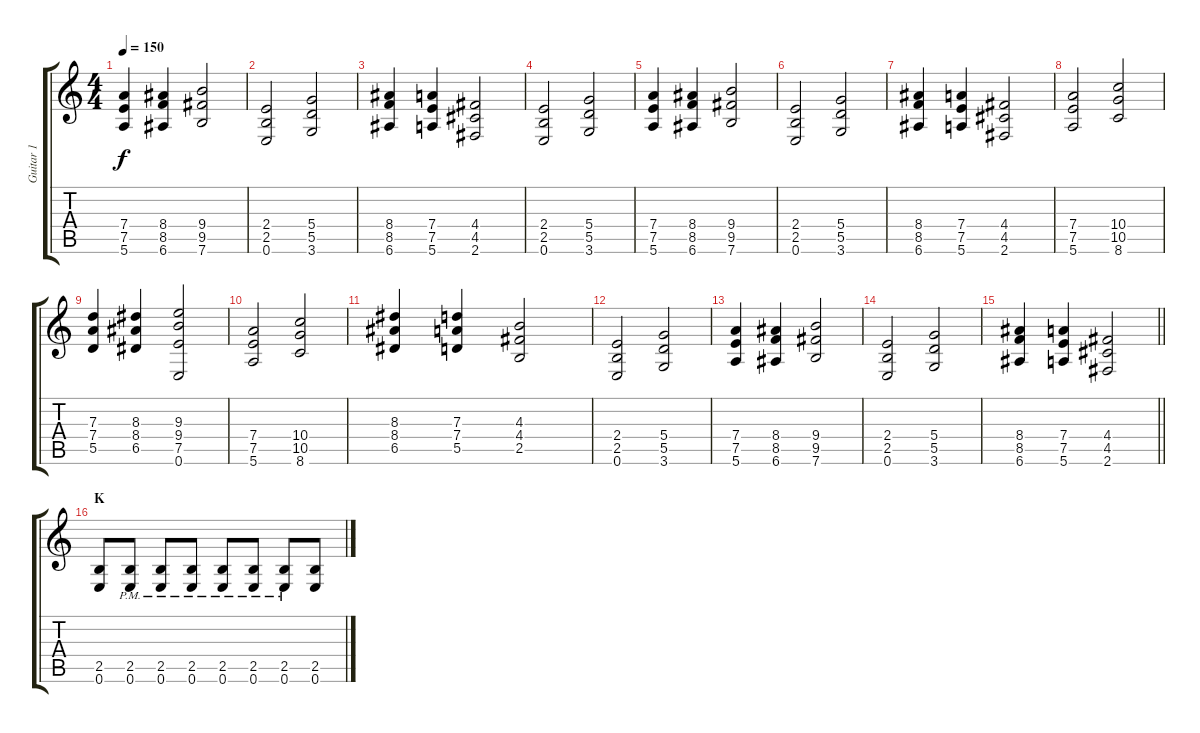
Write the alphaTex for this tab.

\track ("Guitar 1" "Guitar 1") {instrument overdrivenguitar}
\staff {score tabs}
\tuning (E4 B3 G3 D3 A2 E2) {hide}
\ts (4 4)
\tempo 150
\clef g2
\ks c
(7.4 7.5 5.6).4{dy f} (8.4 8.5 6.6).4 (9.4 9.5 7.6).2 |
(2.4 2.5 0.6).2 (5.4 5.5 3.6).2 |
(8.4 8.5 6.6).4 (7.4 7.5 5.6).4 (4.4 4.5 2.6).2 |
(2.4 2.5 0.6).2 (5.4 5.5 3.6).2 |
(7.4 7.5 5.6).4 (8.4 8.5 6.6).4 (9.4 9.5 7.6).2 |
(2.4 2.5 0.6).2 (5.4 5.5 3.6).2 |
(8.4 8.5 6.6).4 (7.4 7.5 5.6).4 (4.4 4.5 2.6).2 |
(7.4 7.5 5.6).2 (10.4 10.5 8.6).2 |
(7.3 7.4 5.5).4 (8.3 8.4 6.5).4 (9.3 9.4 7.5 0.6).2 |
(7.4 7.5 5.6).2 (10.4 10.5 8.6).2 |
(8.3 8.4 6.5).4 (7.3 7.4 5.5).4 (4.3 4.4 2.5).2 |
(2.4 2.5 0.6).2 (5.4 5.5 3.6).2 |
(7.4 7.5 5.6).4 (8.4 8.5 6.6).4 (9.4 9.5 7.6).2 |
(2.4 2.5 0.6).2 (5.4 5.5 3.6).2 |
\barLineRight lightlight
(8.4 8.5 6.6).4 (7.4 7.5 5.6).4 (4.4 4.5 2.6).2 |
\section ("" "K")
(2.5 0.6).8 (2.5{pm} 0.6{pm}).8 (2.5{pm} 0.6{pm}).8 (2.5{pm} 0.6{pm}).8 (2.5{pm} 0.6{pm}).8 (2.5{pm} 0.6{pm}).8 (2.5{pm} 0.6{pm}).8 (2.5 0.6).8
